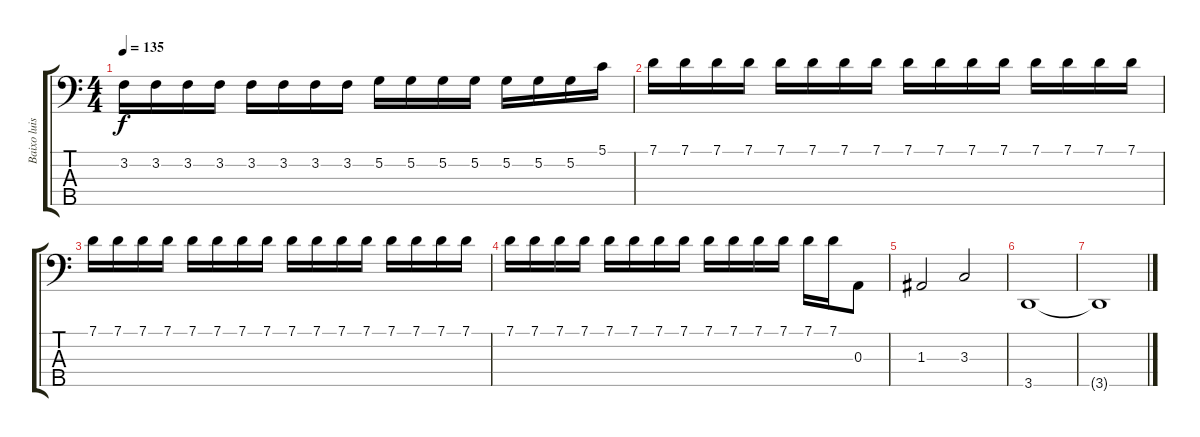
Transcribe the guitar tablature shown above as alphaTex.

\track ("Baixo luis" "Baixo luis") {instrument electricbassfinger}
\staff {score tabs}
\tuning (G2 D2 A1 E1 B0) {hide}
\ts (4 4)
\tempo 135
\clef f4
\ks c
3.2.16{dy f} 3.2.16 3.2.16 3.2.16 3.2.16 3.2.16 3.2.16 3.2.16 5.2.16 5.2.16 5.2.16 5.2.16 5.2.16 5.2.16 5.2.16 5.1.16 |
7.1.16 7.1.16 7.1.16 7.1.16 7.1.16 7.1.16 7.1.16 7.1.16 7.1.16 7.1.16 7.1.16 7.1.16 7.1.16 7.1.16 7.1.16 7.1.16 |
7.1.16 7.1.16 7.1.16 7.1.16 7.1.16 7.1.16 7.1.16 7.1.16 7.1.16 7.1.16 7.1.16 7.1.16 7.1.16 7.1.16 7.1.16 7.1.16 |
7.1.16 7.1.16 7.1.16 7.1.16 7.1.16 7.1.16 7.1.16 7.1.16 7.1.16 7.1.16 7.1.16 7.1.16 7.1.16 7.1.16 0.3.8 |
1.3.2 3.3.2 |
3.5.1 |
3.5{t}.1
